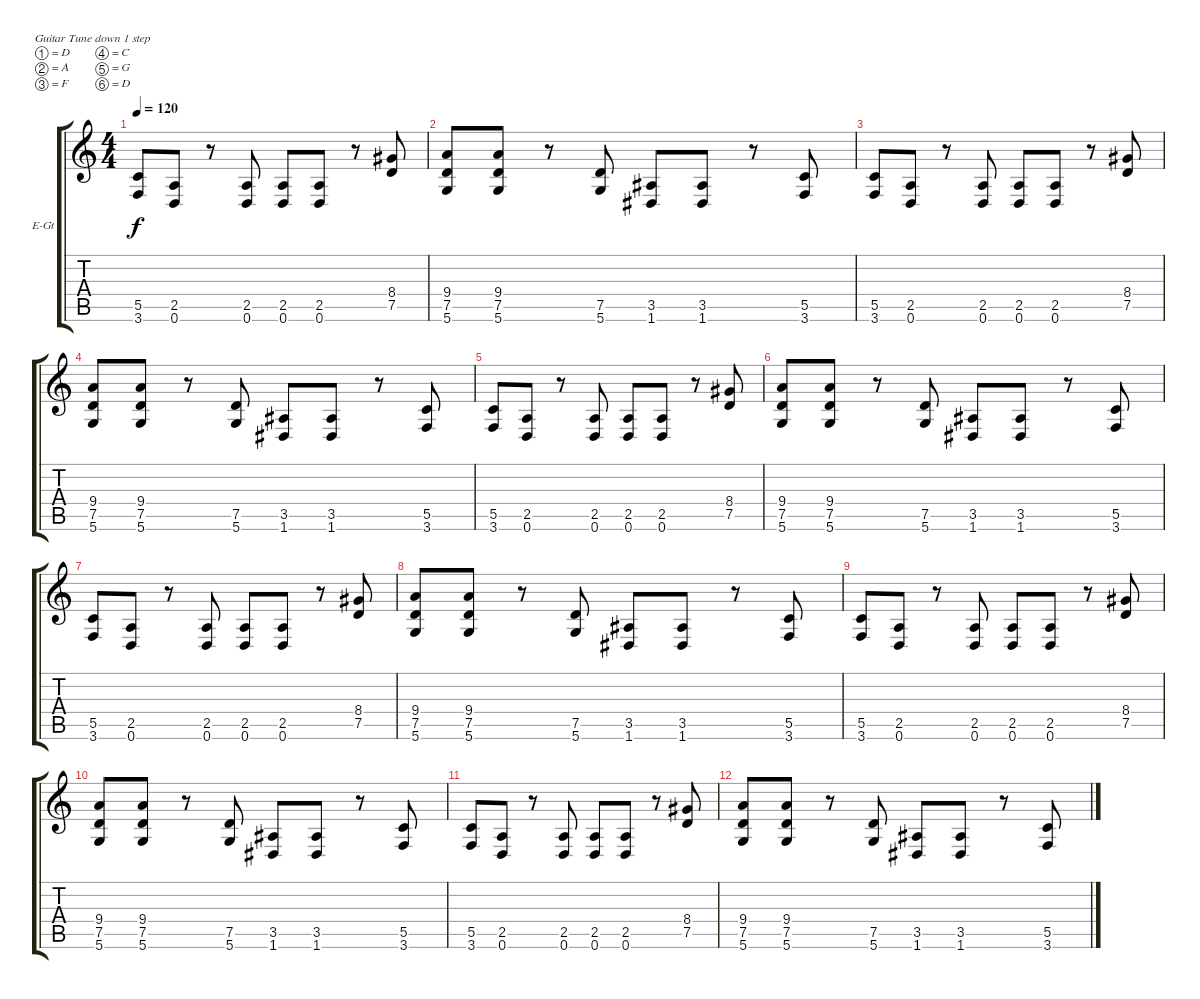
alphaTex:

\bracketExtendMode groupsimilarinstruments
\firstSystemTrackNameOrientation horizontal
\otherSystemsTrackNameOrientation horizontal
\track ("Kaleb - Rhythm" "E-Gt") {instrument distortionguitar}
\staff {score tabs}
\tuning (D4 A3 F3 C3 G2 D2)
\ts (4 4)
\tempo 120
\clef g2
\ks c
(5.5 3.6).8{dy f} (0.6 2.5).8 r.8 (0.6 2.5).8 (2.5 0.6).8 (2.5 0.6).8 r.8 (7.5 8.4).8 |
(9.4 7.5 5.6).8 (7.5 9.4 5.6).8 r.8 (7.5 5.6).8 (3.5 1.6).8 (3.5 1.6).8 r.8 (5.5 3.6).8 |
(5.5 3.6).8 (0.6 2.5).8 r.8 (0.6 2.5).8 (2.5 0.6).8 (2.5 0.6).8 r.8 (7.5 8.4).8 |
(9.4 7.5 5.6).8 (7.5 9.4 5.6).8 r.8 (7.5 5.6).8 (3.5 1.6).8 (3.5 1.6).8 r.8 (5.5 3.6).8 |
(5.5 3.6).8 (0.6 2.5).8 r.8 (0.6 2.5).8 (2.5 0.6).8 (2.5 0.6).8 r.8 (7.5 8.4).8 |
(9.4 7.5 5.6).8 (7.5 9.4 5.6).8 r.8 (7.5 5.6).8 (3.5 1.6).8 (3.5 1.6).8 r.8 (5.5 3.6).8 |
(5.5 3.6).8 (0.6 2.5).8 r.8 (0.6 2.5).8 (2.5 0.6).8 (2.5 0.6).8 r.8 (7.5 8.4).8 |
(9.4 7.5 5.6).8 (7.5 9.4 5.6).8 r.8 (7.5 5.6).8 (3.5 1.6).8 (3.5 1.6).8 r.8 (5.5 3.6).8 |
(5.5 3.6).8 (0.6 2.5).8 r.8 (0.6 2.5).8 (2.5 0.6).8 (2.5 0.6).8 r.8 (7.5 8.4).8 |
(9.4 7.5 5.6).8 (7.5 9.4 5.6).8 r.8 (7.5 5.6).8 (3.5 1.6).8 (3.5 1.6).8 r.8 (5.5 3.6).8 |
(5.5 3.6).8 (0.6 2.5).8 r.8 (0.6 2.5).8 (2.5 0.6).8 (2.5 0.6).8 r.8 (7.5 8.4).8 |
(9.4 7.5 5.6).8 (7.5 9.4 5.6).8 r.8 (7.5 5.6).8 (3.5 1.6).8 (3.5 1.6).8 r.8 (5.5 3.6).8
